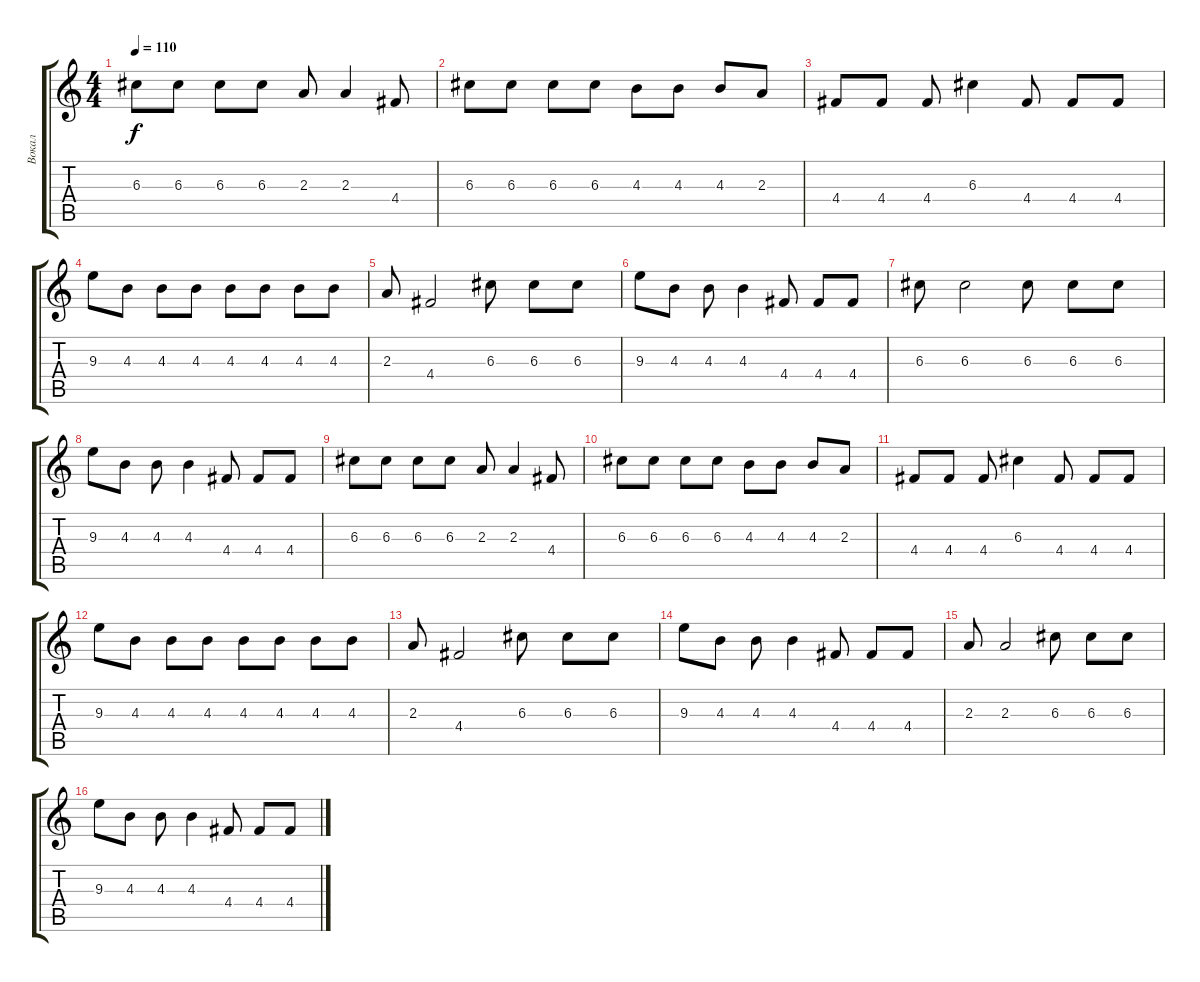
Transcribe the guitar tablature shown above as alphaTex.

\track ("Вокал" "Вокал") {instrument acousticguitarsteel}
\staff {score tabs}
\tuning (E4 B3 G3 D3 A2 E2) {hide}
\ts (4 4)
\tempo 110
\clef g2
\ks c
6.3.8{dy f} 6.3.8 6.3.8 6.3.8 2.3.8 2.3.4 4.4.8 |
6.3.8 6.3.8 6.3.8 6.3.8 4.3.8 4.3.8 4.3.8 2.3.8 |
4.4.8 4.4.8 4.4.8 6.3.4 4.4.8 4.4.8 4.4.8 |
9.3.8 4.3.8 4.3.8 4.3.8 4.3.8 4.3.8 4.3.8 4.3.8 |
2.3.8 4.4.2 6.3.8 6.3.8 6.3.8 |
9.3.8 4.3.8 4.3.8 4.3.4 4.4.8 4.4.8 4.4.8 |
6.3.8 6.3.2 6.3.8 6.3.8 6.3.8 |
9.3.8 4.3.8 4.3.8 4.3.4 4.4.8 4.4.8 4.4.8 |
6.3.8 6.3.8 6.3.8 6.3.8 2.3.8 2.3.4 4.4.8 |
6.3.8 6.3.8 6.3.8 6.3.8 4.3.8 4.3.8 4.3.8 2.3.8 |
4.4.8 4.4.8 4.4.8 6.3.4 4.4.8 4.4.8 4.4.8 |
9.3.8 4.3.8 4.3.8 4.3.8 4.3.8 4.3.8 4.3.8 4.3.8 |
2.3.8 4.4.2 6.3.8 6.3.8 6.3.8 |
9.3.8 4.3.8 4.3.8 4.3.4 4.4.8 4.4.8 4.4.8 |
2.3.8 2.3.2 6.3.8 6.3.8 6.3.8 |
9.3.8 4.3.8 4.3.8 4.3.4 4.4.8 4.4.8 4.4.8
